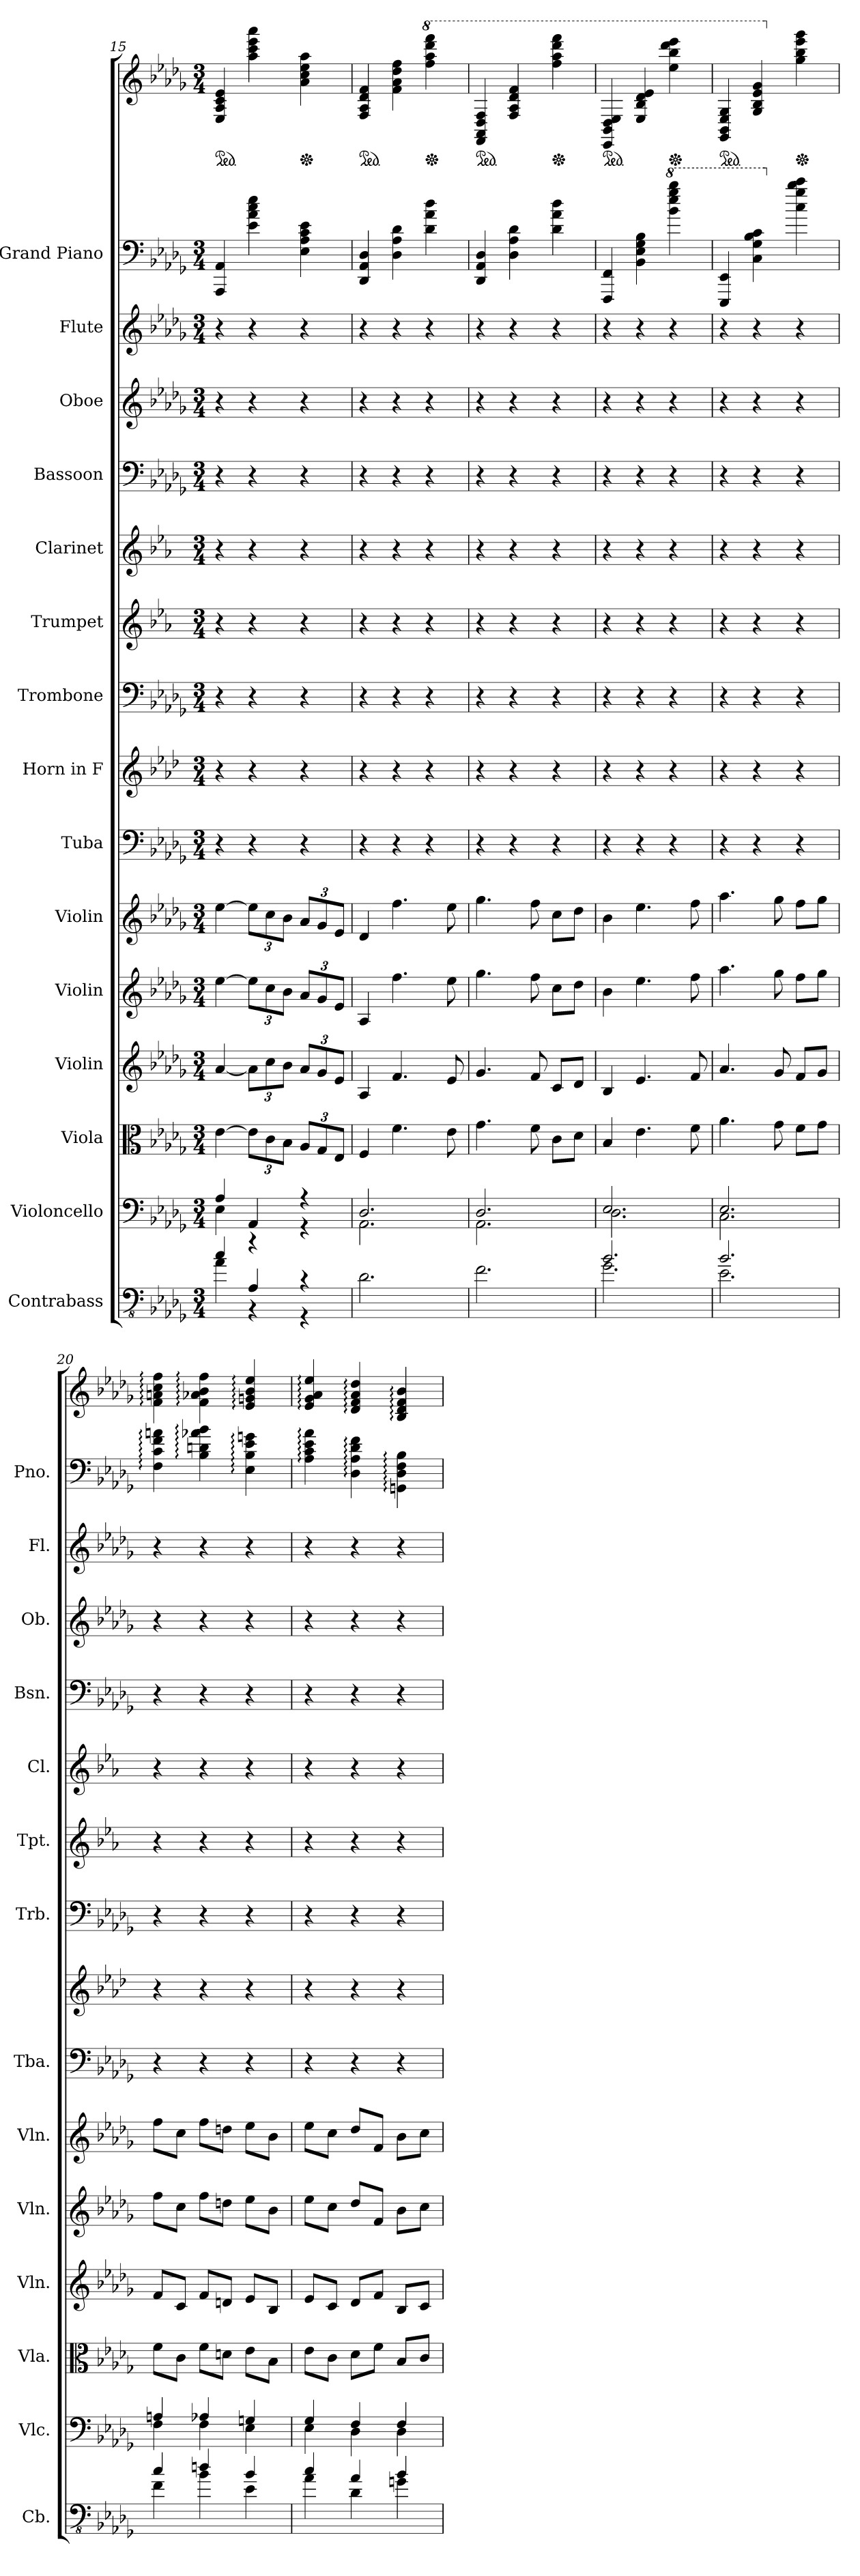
**kern	**kern	**kern	**kern	**kern	**kern	**kern	**kern	**kern	**kern	**kern	**kern	**kern	**kern	**kern	**kern
*part15	*part14	*part13	*part12	*part11	*part10	*part9	*part8	*part7	*part6	*part5	*part4	*part3	*part2	*part1	*part1
*staff16	*staff15	*staff14	*staff13	*staff12	*staff11	*staff10	*staff9	*staff8	*staff7	*staff6	*staff5	*staff4	*staff3	*staff2	*staff1
*I"Contrabass	*I"Violoncello	*I"Viola	*I"Violin	*I"Violin	*I"Violin	*I"Tuba	*I"Horn in F	*I"Trombone	*I"Trumpet	*I"Clarinet	*I"Bassoon	*I"Oboe	*I"Flute	*I"Grand Piano	*
*I'Cb.	*I'Vlc.	*I'Vla.	*I'Vln.	*I'Vln.	*I'Vln.	*I'Tba.	*	*I'Trb.	*I'Tpt.	*I'Cl.	*I'Bsn.	*I'Ob.	*I'Fl.	*I'Pno.	*
*clefFv4	*clefF4	*clefC3	*clefG2	*clefG2	*clefG2	*clefF4	*clefG2	*clefF4	*clefG2	*clefG2	*clefF4	*clefG2	*clefG2	*clefF4	*clefG2
*ITrd7c12	*	*	*	*	*	*	*ITrd4c7	*	*ITrd1c2	*ITrd1c2	*	*	*	*	*
*k[b-e-a-d-g-]	*k[b-e-a-d-g-]	*k[b-e-a-d-g-]	*k[b-e-a-d-g-]	*k[b-e-a-d-g-]	*k[b-e-a-d-g-]	*k[b-e-a-d-g-]	*k[b-e-a-d-g-]	*k[b-e-a-d-g-]	*k[b-e-a-d-g-]	*k[b-e-a-d-g-]	*k[b-e-a-d-g-]	*k[b-e-a-d-g-]	*k[b-e-a-d-g-]	*k[b-e-a-d-g-]	*k[b-e-a-d-g-]
*M3/4	*M3/4	*M3/4	*M3/4	*M3/4	*M3/4	*M3/4	*M3/4	*M3/4	*M3/4	*M3/4	*M3/4	*M3/4	*M3/4	*M3/4	*M3/4
=15	=15	=15	=15	=15	=15	=15	=15	=15	=15	=15	=15	=15	=15	=15	=15
*^	*^	*	*	*	*	*	*	*	*	*	*	*	*	*	*
*	*	*	*	*	*	*	*	*	*	*	*	*	*	*	*	*	*ped
4C	4AA-	4A-	4E-	[4e-	[4a-	[4ee-	[4ee-	4r	4r	4r	4r	4r	4r	4r	4r	4AAA- 4AA-	4E- 4A- 4c 4e-
4AAA-	4r	4AA-	4r	12e-L]	12a-L]	12ee-L]	12ee-L]	4r	4r	4r	4r	4r	4r	4r	4r	4a- 4cc 4ee- 4e-	4aaa- 4ccc 4aa- 4eee-
.	.	.	.	12c	12cc	12cc	12cc	.	.	.	.	.	.	.	.	.	.
.	.	.	.	12B-J	12b-J	12b-J	12b-J	.	.	.	.	.	.	.	.	.	.
*	*	*	*	*	*	*	*	*	*	*	*	*	*	*	*	*	*Xped
4r	4r	4r	4r	12A-L	12a-L	12a-L	12a-L	4r	4r	4r	4r	4r	4r	4r	4r	4A- 4c 4E- 4e-	4a- 4cc 4aa- 4ee-
.	.	.	.	12G-	12g-	12g-	12g-	.	.	.	.	.	.	.	.	.	.
.	.	.	.	12E-J	12e-J	12e-J	12e-J	.	.	.	.	.	.	.	.	.	.
*v	*v	*	*	*	*	*	*	*	*	*	*	*	*	*	*	*	*
=16	=16	=16	=16	=16	=16	=16	=16	=16	=16	=16	=16	=16	=16	=16	=16	=16
*	*	*	*	*	*	*	*	*	*	*	*	*	*	*	*8ba	*
*	*	*	*	*	*	*	*	*	*	*	*	*	*	*	*	*ped
2.DD-	2.D-	2.AA-	4F	4A-	4A-	4d-	4r	4r	4r	4r	4r	4r	4r	4r	4AAA- 4DDD- 4DD-	4f 4d- 4A- 4F
*	*	*	*	*	*	*	*	*	*	*	*	*	*	*	*X8va	*
.	.	.	4.f	4.f	4.ff	4.ff	4r	4r	4r	4r	4r	4r	4r	4r	4A- 4D- 4d-	4ff 4dd- 4a- 4f
*	*	*	*	*	*	*	*	*	*	*	*	*	*	*	*	*Xped
*	*	*	*	*	*	*	*	*	*	*	*	*	*	*	*	*8va
.	.	.	.	.	.	.	4r	4r	4r	4r	4r	4r	4r	4r	4d- 4dd- 4a-	4ffff 4dddd- 4aaa- 4fff
.	.	.	8e-	8e-	8ee-	8ee-	.	.	.	.	.	.	.	.	.	.
=17	=17	=17	=17	=17	=17	=17	=17	=17	=17	=17	=17	=17	=17	=17	=17	=17
*	*	*	*	*	*	*	*	*	*	*	*	*	*	*	*8ba	*
*	*	*	*	*	*	*	*	*	*	*	*	*	*	*	*	*ped
2.FF	2.D-	2.AA-	4.g-	4.g-	4.gg-	4.gg-	4r	4r	4r	4r	4r	4r	4r	4r	4AAA- 4DDD- 4DD-	4f 4d- 4A- 4F
*	*	*	*	*	*	*	*	*	*	*	*	*	*	*	*X8va	*
.	.	.	.	.	.	.	4r	4r	4r	4r	4r	4r	4r	4r	4A- 4D- 4d-	4ff 4dd- 4a- 4f
.	.	.	8f	8f	8ff	8ff	.	.	.	.	.	.	.	.	.	.
*	*	*	*	*	*	*	*	*	*	*	*	*	*	*	*	*X8ba
*	*	*	*	*	*	*	*	*	*	*	*	*	*	*	*	*Xped
*	*	*	*	*	*	*	*	*	*	*	*	*	*	*	*	*8va
.	.	.	8cL	8cL	8ccL	8ccL	4r	4r	4r	4r	4r	4r	4r	4r	4d- 4dd- 4a-	4ffff 4dddd- 4aaa- 4fff
.	.	.	8d-J	8d-J	8dd-J	8dd-J	.	.	.	.	.	.	.	.	.	.
=18	=18	=18	=18	=18	=18	=18	=18	=18	=18	=18	=18	=18	=18	=18	=18	=18
*^	*	*	*	*	*	*	*	*	*	*	*	*	*	*	*	*
*	*	*	*	*	*	*	*	*	*	*	*	*	*	*	*	*	*ped
2.BB-	2.GG-	2.E-	2.D-	4B-	4B-	4b-	4b-	4r	4r	4r	4r	4r	4r	4r	4r	4FF 4FFF	4E- 4B- 4d- 4e-
.	.	.	.	4.e-	4.e-	4.ee-	4.ee-	4r	4r	4r	4r	4r	4r	4r	4r	4BB- 4E- 4G- 4B-	4e- 4b- 4dd- 4ee-
*	*	*	*	*	*	*	*	*	*	*	*	*	*	*	*	*X8va	*
*	*	*	*	*	*	*	*	*	*	*	*	*	*	*	*	*8va	*
*	*	*	*	*	*	*	*	*	*	*	*	*	*	*	*	*	*X8ba
*	*	*	*	*	*	*	*	*	*	*	*	*	*	*	*	*	*Xped
*	*	*	*	*	*	*	*	*	*	*	*	*	*	*	*	*	*8va
.	.	.	.	.	.	.	.	4r	4r	4r	4r	4r	4r	4r	4r	4ee- 4gg- 4bb- 4b-	4bbb- 4dddd- 4eee- 4eeee-
.	.	.	.	8f	8f	8ff	8ff	.	.	.	.	.	.	.	.	.	.
=19	=19	=19	=19	=19	=19	=19	=19	=19	=19	=19	=19	=19	=19	=19	=19	=19	=19
*	*	*	*	*	*	*	*	*	*	*	*	*	*	*	*	*	*ped
2.BB-	2.EE-	2.E-	2.C	4.a-	4.a-	4.aa-	4.aa-	4r	4r	4r	4r	4r	4r	4r	4r	4EEE- 4EE-	4g- 4e- 4B- 4G-
.	.	.	.	.	.	.	.	4r	4r	4r	4r	4r	4r	4r	4r	4c 4B- 4G- 4C	4gg- 4ee- 4b- 4g-
.	.	.	.	8g-	8g-	8gg-	8gg-	.	.	.	.	.	.	.	.	.	.
*	*	*	*	*	*	*	*	*	*	*	*	*	*	*	*	*X8va	*
*	*	*	*	*	*	*	*	*	*	*	*	*	*	*	*	*	*X8va
*	*	*	*	*	*	*	*	*	*	*	*	*	*	*	*	*	*Xped
*	*	*	*	*	*	*	*	*	*	*	*	*	*	*	*	*	*8va
.	.	.	.	8fL	8fL	8ffL	8ffL	4r	4r	4r	4r	4r	4r	4r	4r	4ccc 4bb- 4gg- 4cc	4gggg- 4eeee- 4bbb- 4ggg-
.	.	.	.	8g-J	8g-J	8gg-J	8gg-J	.	.	.	.	.	.	.	.	.	.
=20	=20	=20	=20	=20	=20	=20	=20	=20	=20	=20	=20	=20	=20	=20	=20	=20	=20
4C	4FF	4An	4F	8fL	8fL	8ffL	8ffL	4r	4r	4r	4r	4r	4r	4r	4r	4F: 4an: 4f: 4c:	4fff: 4ccc: 4aan: 4ff:
.	.	.	.	8cJ	8cJ	8ccJ	8ccJ	.	.	.	.	.	.	.	.	.	.
4Dn	4BB-	4A-X	4F	8fL	8fL	8ffL	8ffL	4r	4r	4r	4r	4r	4r	4r	4r	4a-X: 4b-: 4B-: 4dn:	4fff: 4bb-: 4aa-X: 4ff:
.	.	.	.	8dnJ	8dnJ	8ddnJ	8ddnJ	.	.	.	.	.	.	.	.	.	.
4BB-	4EE-	4Gn	4E-	8e-L	8e-L	8ee-L	8ee-L	4r	4r	4r	4r	4r	4r	4r	4r	4B-: 4E-: 4gn: 4e-:	4eee-: 4bb-: 4ggn: 4ee-:
.	.	.	.	8B-J	8B-J	8b-J	8b-J	.	.	.	.	.	.	.	.	.	.
=21	=21	=21	=21	=21	=21	=21	=21	=21	=21	=21	=21	=21	=21	=21	=21	=21	=21
4C	4AA-	4G-	4E-	8e-L	8e-L	8ee-L	8ee-L	4r	4r	4r	4r	4r	4r	4r	4r	4a-: 4e-: 4c: 4A-:	4eee-: 4aa-: 4gg-: 4ee-:
.	.	.	.	8cJ	8cJ	8ccJ	8ccJ	.	.	.	.	.	.	.	.	.	.
4AA-	4DD-	4F	4D-	8d-L	8d-L	8dd-L	8dd-L	4r	4r	4r	4r	4r	4r	4r	4r	4D-: 4f: 4d-: 4A-:	4ddd-: 4aa-: 4ff: 4dd-:
.	.	.	.	8fJ	8fJ	8fJ	8fJ	.	.	.	.	.	.	.	.	.	.
4BB-	4GGn	4F	4D-	8B-L	8B-L	8b-L	8b-L	4r	4r	4r	4r	4r	4r	4r	4r	4F: 4D-: 4B-: 4GGn:	4bb-: 4ff: 4dd-: 4b-:
.	.	.	.	8cJ	8cJ	8ccJ	8ccJ	.	.	.	.	.	.	.	.	.	.
*v	*v	*	*	*	*	*	*	*	*	*	*	*	*	*	*	*	*
*	*v	*v	*	*	*	*	*	*	*	*	*	*	*	*	*	*
=	=	=	=	=	=	=	=	=	=	=	=	=	=	=	=
*-	*-	*-	*-	*-	*-	*-	*-	*-	*-	*-	*-	*-	*-	*-	*-
